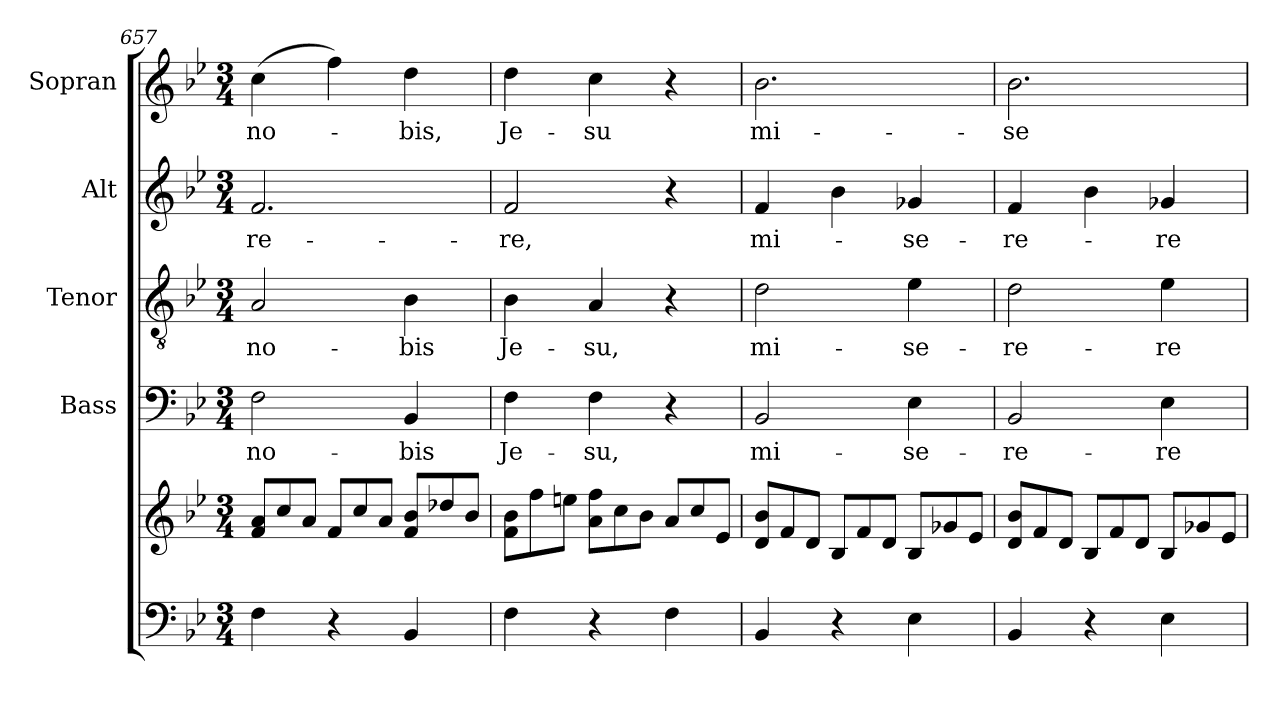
**kern	**kern	**kern	**text	**kern	**text	**kern	**text	**kern	**text
*part5	*part5	*part4	*part4	*part3	*part3	*part2	*part2	*part1	*part1
*staff6	*staff5	*staff4	*staff4	*staff3	*staff3	*staff2	*staff2	*staff1	*staff1
*	*	*I"Bass	*	*I"Tenor	*	*I"Alt	*	*I"Sopran	*
*	*	*I'B.	*	*I'T.	*	*I'A.	*	*I'S.	*
*clefF4	*clefG2	*clefF4	*	*clefGv2	*	*clefG2	*	*clefG2	*
*k[b-e-]	*k[b-e-]	*k[b-e-]	*	*k[b-e-]	*	*k[b-e-]	*	*k[b-e-]	*
*B-:	*B-:	*B-:	*	*B-:	*	*B-:	*	*B-:	*
*M3/4	*M3/4	*M3/4	*	*M3/4	*	*M3/4	*	*M3/4	*
*	*Xtuplet	*	*	*	*	*	*	*	*
=657	=657	=657	=657	=657	=657	=657	=657	=657	=657
!	!	!	!LO:LY:b	!	!LO:LY:b	!	!LO:LY:b	!	!LO:LY:b
4F\	12f/ 12a/L	2F\	no-	2A/	no-	2.f/	-re-	(>4cc\	no-
.	12cc/	.	.	.	.	.	.	.	.
.	12a/J	.	.	.	.	.	.	.	.
4r	12f/L	.	.	.	.	.	.	4ff\)	.
.	12cc/	.	.	.	.	.	.	.	.
.	12a/J	.	.	.	.	.	.	.	.
!	!	!	!LO:LY:b	!	!LO:LY:b	!	!	!	!LO:LY:b
4BB-/	12f/ 12b-/L	4BB-/	-bis	4B-\	-bis	.	.	4dd\	-bis,
.	12dd-X/	.	.	.	.	.	.	.	.
.	12b-/J	.	.	.	.	.	.	.	.
=658	=658	=658	=658	=658	=658	=658	=658	=658	=658
!	!	!	!LO:LY:b	!	!LO:LY:b	!	!LO:LY:b	!	!LO:LY:b
4F\	12f\ 12b-\L	4F\	Je-	4B-\	Je-	2f/	-re,	4dd\	Je-
.	12ff\	.	.	.	.	.	.	.	.
.	12een\J	.	.	.	.	.	.	.	.
!	!	!	!LO:LY:b	!	!LO:LY:b	!	!	!	!LO:LY:b
4r	12a\ 12ff\L	4F\	-su,	4A/	-su,	.	.	4cc\	-su
.	12cc\	.	.	.	.	.	.	.	.
.	12b-\J	.	.	.	.	.	.	.	.
4F\	12a/L	4r	.	4r	.	4r	.	4r	.
.	12cc/	.	.	.	.	.	.	.	.
.	12e-/J	.	.	.	.	.	.	.	.
!!LO:LB:g=z
=659	=659	=659	=659	=659	=659	=659	=659	=659	=659
!	!	!	!LO:LY:b	!	!LO:LY:b	!	!LO:LY:b	!	!LO:LY:b
4BB-/	12d/ 12b-/L	2BB-/	mi-	2d\	mi-	4f/	mi-	2.b-\	mi-
.	12f/	.	.	.	.	.	.	.	.
.	12d/J	.	.	.	.	.	.	.	.
4r	12B-/L	.	.	.	.	4b-\	.	.	.
.	12f/	.	.	.	.	.	.	.	.
.	12d/J	.	.	.	.	.	.	.	.
!	!	!	!LO:LY:b	!	!LO:LY:b	!	!LO:LY:b	!	!
4E-\	12B-/L	4E-\	-se-	4e-\	-se-	4g-X/	-se-	.	.
.	12g-X/	.	.	.	.	.	.	.	.
.	12e-/J	.	.	.	.	.	.	.	.
=660	=660	=660	=660	=660	=660	=660	=660	=660	=660
!	!	!	!LO:LY:b	!	!LO:LY:b	!	!LO:LY:b	!	!LO:LY:b
4BB-/	12d/ 12b-/L	2BB-/	-re-	2d\	-re-	4f/	-re-	2.b-\	-se-
.	12f/	.	.	.	.	.	.	.	.
.	12d/J	.	.	.	.	.	.	.	.
4r	12B-/L	.	.	.	.	4b-\	.	.	.
.	12f/	.	.	.	.	.	.	.	.
.	12d/J	.	.	.	.	.	.	.	.
!	!	!	!LO:LY:b	!	!LO:LY:b	!	!LO:LY:b	!	!
4E-\	12B-/L	4E-\	-re	4e-\	-re	4g-X/	-re	.	.
.	12g-X/	.	.	.	.	.	.	.	.
.	12e-/J	.	.	.	.	.	.	.	.
=	=	=	=	=	=	=	=	=	=
*-	*-	*-	*-	*-	*-	*-	*-	*-	*-
